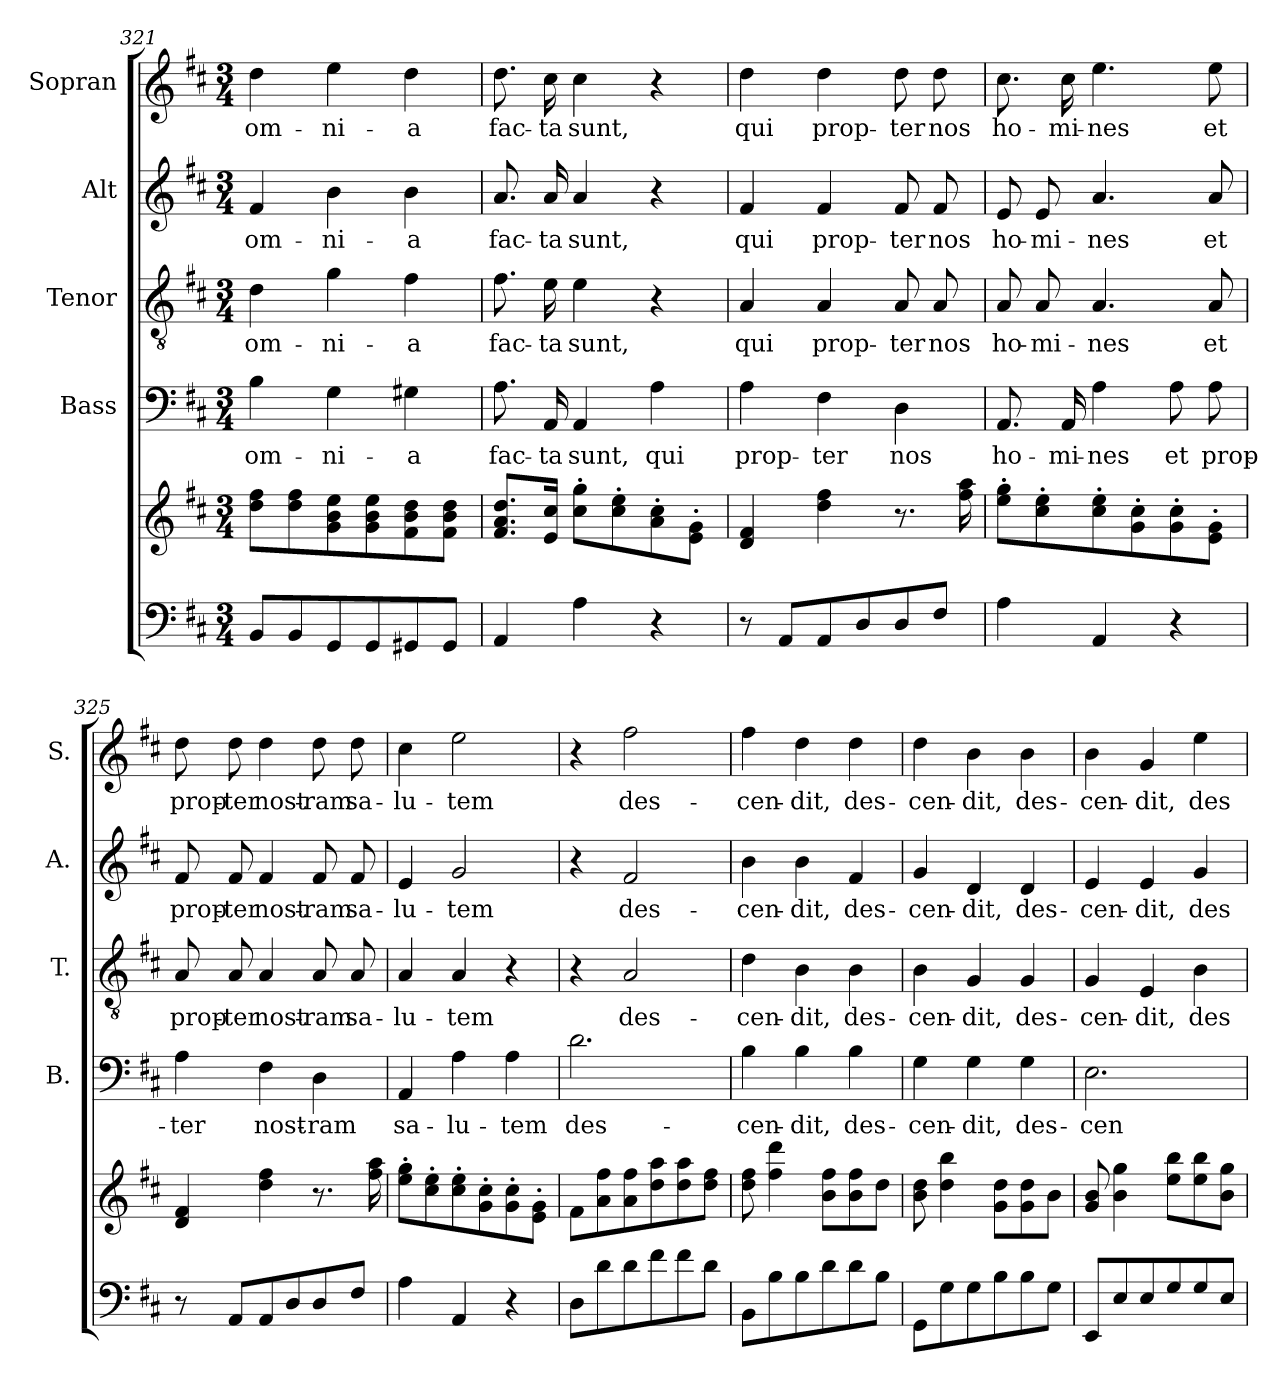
**kern	**kern	**kern	**text	**kern	**text	**kern	**text	**kern	**text
*part5	*part5	*part4	*part4	*part3	*part3	*part2	*part2	*part1	*part1
*staff6	*staff5	*staff4	*staff4	*staff3	*staff3	*staff2	*staff2	*staff1	*staff1
*	*	*I"Bass	*	*I"Tenor	*	*I"Alt	*	*I"Sopran	*
*	*	*I'B.	*	*I'T.	*	*I'A.	*	*I'S.	*
*clefF4	*clefG2	*clefF4	*	*clefGv2	*	*clefG2	*	*clefG2	*
*k[f#c#]	*k[f#c#]	*k[f#c#]	*	*k[f#c#]	*	*k[f#c#]	*	*k[f#c#]	*
*D:	*D:	*D:	*	*D:	*	*D:	*	*D:	*
*M3/4	*M3/4	*M3/4	*	*M3/4	*	*M3/4	*	*M3/4	*
=321	=321	=321	=321	=321	=321	=321	=321	=321	=321
!	!	!	!LO:LY:b	!	!LO:LY:b	!	!LO:LY:b	!	!LO:LY:b
8BB/L	8dd\ 8ff#\L	4B\	om-	4d\	om-	4f#/	om-	4dd\	om-
8BB/	8dd\ 8ff#\	.	.	.	.	.	.	.	.
!	!	!	!LO:LY:b	!	!LO:LY:b	!	!LO:LY:b	!	!LO:LY:b
8GG/	8g\ 8b\ 8ee\	4G\	-ni-	4g\	-ni-	4b\	-ni-	4ee\	-ni-
8GG/	8g\ 8b\ 8ee\	.	.	.	.	.	.	.	.
!	!	!	!LO:LY:b	!	!LO:LY:b	!	!LO:LY:b	!	!LO:LY:b
8GG#X/	8f#\ 8b\ 8dd\	4G#X\	-a	4f#\	-a	4b\	-a	4dd\	-a
8GG#/J	8f#\ 8b\ 8dd\J	.	.	.	.	.	.	.	.
=322	=322	=322	=322	=322	=322	=322	=322	=322	=322
!	!	!	!LO:LY:b	!	!LO:LY:b	!	!LO:LY:b	!	!LO:LY:b
4AA/	8.f#/ 8.a/ 8.dd/L	8.A\	fac-	8.f#\	fac-	8.a/	fac-	8.dd\	fac-
!	!	!	!LO:LY:b	!	!LO:LY:b	!	!LO:LY:b	!	!LO:LY:b
.	16e/ 16cc#/Jk	16AA/	-ta	16e\	-ta	16a/	-ta	16cc#\	-ta
!	!	!	!LO:LY:b	!	!LO:LY:b	!	!LO:LY:b	!	!LO:LY:b
4A\	8cc#\'> 8gg\'>L	4AA/	sunt,	4e\	sunt,	4a/	sunt,	4cc#\	sunt,
.	8cc#\'> 8ee\'>	.	.	.	.	.	.	.	.
!	!	!	!LO:LY:b	!	!	!	!	!	!
4r	8a\'> 8cc#\'>	4A\	qui	4r	.	4r	.	4r	.
.	8e\'> 8g\'>J	.	.	.	.	.	.	.	.
=323	=323	=323	=323	=323	=323	=323	=323	=323	=323
!	!	!	!LO:LY:b	!	!LO:LY:b	!	!LO:LY:b	!	!LO:LY:b
8r	4d/ 4f#/	4A\	prop-	4A/	qui	4f#/	qui	4dd\	qui
8AA/L	.	.	.	.	.	.	.	.	.
!	!	!	!LO:LY:b	!	!LO:LY:b	!	!LO:LY:b	!	!LO:LY:b
8AA/	4dd\ 4ff#\	4F#\	-ter	4A/	prop-	4f#/	prop-	4dd\	prop-
8D/	.	.	.	.	.	.	.	.	.
!	!	!	!LO:LY:b	!	!LO:LY:b	!	!LO:LY:b	!	!LO:LY:b
8D/	8.r	4D\	nos	8A/	-ter	8f#/	-ter	8dd\	-ter
!	!	!	!	!	!LO:LY:b	!	!LO:LY:b	!	!LO:LY:b
8F#/J	.	.	.	8A/	nos	8f#/	nos	8dd\	nos
.	16ff#\ 16aa\	.	.	.	.	.	.	.	.
=324	=324	=324	=324	=324	=324	=324	=324	=324	=324
!	!	!	!LO:LY:b	!	!LO:LY:b	!	!LO:LY:b	!	!LO:LY:b
4A\	8ee\'> 8gg\'>L	8.AA/	ho-	8A/	ho-	8e/	ho-	8.cc#\	ho-
!	!	!	!	!	!LO:LY:b	!	!LO:LY:b	!	!
.	8cc#\'> 8ee\'>	.	.	8A/	-mi-	8e/	-mi-	.	.
!	!	!	!LO:LY:b	!	!	!	!	!	!LO:LY:b
.	.	16AA/	-mi-	.	.	.	.	16cc#\	-mi-
!	!	!	!LO:LY:b	!	!LO:LY:b	!	!LO:LY:b	!	!LO:LY:b
4AA/	8cc#\'> 8ee\'>	4A\	-nes	4.A/	-nes	4.a/	-nes	4.ee\	-nes
.	8g\'> 8cc#\'>	.	.	.	.	.	.	.	.
!	!	!	!LO:LY:b	!	!	!	!	!	!
4r	8g\'> 8cc#\'>	8A\	et	.	.	.	.	.	.
!	!	!	!LO:LY:b	!	!LO:LY:b	!	!LO:LY:b	!	!LO:LY:b
.	8e\'> 8g\'>J	8A\	prop-	8A/	et	8a/	et	8ee\	et
=325	=325	=325	=325	=325	=325	=325	=325	=325	=325
!	!	!	!LO:LY:b	!	!LO:LY:b	!	!LO:LY:b	!	!LO:LY:b
8r	4d/ 4f#/	4A\	-ter	8A/	prop-	8f#/	prop-	8dd\	prop-
!	!	!	!	!	!LO:LY:b	!	!LO:LY:b	!	!LO:LY:b
8AA/L	.	.	.	8A/	-ter	8f#/	-ter	8dd\	-ter
!	!	!	!LO:LY:b	!	!LO:LY:b	!	!LO:LY:b	!	!LO:LY:b
8AA/	4dd\ 4ff#\	4F#\	nost-	4A/	nost-	4f#/	nost-	4dd\	nost-
8D/	.	.	.	.	.	.	.	.	.
!	!	!	!LO:LY:b	!	!LO:LY:b	!	!LO:LY:b	!	!LO:LY:b
8D/	8.r	4D\	-ram	8A/	-ram	8f#/	-ram	8dd\	-ram
!	!	!	!	!	!LO:LY:b	!	!LO:LY:b	!	!LO:LY:b
8F#/J	.	.	.	8A/	sa-	8f#/	sa-	8dd\	sa-
.	16ff#\ 16aa\	.	.	.	.	.	.	.	.
!!LO:LB:g=z
=326	=326	=326	=326	=326	=326	=326	=326	=326	=326
!	!	!	!LO:LY:b	!	!LO:LY:b	!	!LO:LY:b	!	!LO:LY:b
4A\	8ee\'> 8gg\'>L	4AA/	sa-	4A/	-lu-	4e/	-lu-	4cc#\	-lu-
.	8cc#\'> 8ee\'>	.	.	.	.	.	.	.	.
!	!	!	!LO:LY:b	!	!LO:LY:b	!	!LO:LY:b	!	!LO:LY:b
4AA/	8cc#\'> 8ee\'>	4A\	-lu-	4A/	-tem	2g/	-tem	2ee\	-tem
.	8g\'> 8cc#\'>	.	.	.	.	.	.	.	.
!	!	!	!LO:LY:b	!	!	!	!	!	!
4r	8g\'> 8cc#\'>	4A\	-tem	4r	.	.	.	.	.
.	8e\'> 8g\'>J	.	.	.	.	.	.	.	.
=327	=327	=327	=327	=327	=327	=327	=327	=327	=327
!	!	!	!LO:LY:b	!	!	!	!	!	!
8D\L	8f#\L	2.d\	des-	4r	.	4r	.	4r	.
8d\	8a\ 8ff#\	.	.	.	.	.	.	.	.
!	!	!	!	!	!LO:LY:b	!	!LO:LY:b	!	!LO:LY:b
8d\	8a\ 8ff#\	.	.	2A/	des-	2f#/	des-	2ff#\	des-
8f#\	8dd\ 8aa\	.	.	.	.	.	.	.	.
8f#\	8dd\ 8aa\	.	.	.	.	.	.	.	.
8d\J	8dd\ 8ff#\J	.	.	.	.	.	.	.	.
=328	=328	=328	=328	=328	=328	=328	=328	=328	=328
!	!	!	!LO:LY:b	!	!LO:LY:b	!	!LO:LY:b	!	!LO:LY:b
8BB\L	8dd\ 8ff#\	4B\	-cen-	4d\	-cen-	4b\	-cen-	4ff#\	-cen-
8B\	4ff#\ 4ddd\	.	.	.	.	.	.	.	.
!	!	!	!LO:LY:b	!	!LO:LY:b	!	!LO:LY:b	!	!LO:LY:b
8B\	.	4B\	-dit,	4B\	-dit,	4b\	-dit,	4dd\	-dit,
8d\	8b\ 8ff#\L	.	.	.	.	.	.	.	.
!	!	!	!LO:LY:b	!	!LO:LY:b	!	!LO:LY:b	!	!LO:LY:b
8d\	8b\ 8ff#\	4B\	des-	4B\	des-	4f#/	des-	4dd\	des-
8B\J	8dd\J	.	.	.	.	.	.	.	.
=329	=329	=329	=329	=329	=329	=329	=329	=329	=329
!	!	!	!LO:LY:b	!	!LO:LY:b	!	!LO:LY:b	!	!LO:LY:b
8GG\L	8b\ 8dd\	4G\	-cen-	4B\	-cen-	4g/	-cen-	4dd\	-cen-
8G\	4dd\ 4bb\	.	.	.	.	.	.	.	.
!	!	!	!LO:LY:b	!	!LO:LY:b	!	!LO:LY:b	!	!LO:LY:b
8G\	.	4G\	-dit,	4G/	-dit,	4d/	-dit,	4b\	-dit,
8B\	8g\ 8dd\L	.	.	.	.	.	.	.	.
!	!	!	!LO:LY:b	!	!LO:LY:b	!	!LO:LY:b	!	!LO:LY:b
8B\	8g\ 8dd\	4G\	des-	4G/	des-	4d/	des-	4b\	des-
8G\J	8b\J	.	.	.	.	.	.	.	.
=330	=330	=330	=330	=330	=330	=330	=330	=330	=330
!	!	!	!LO:LY:b	!	!LO:LY:b	!	!LO:LY:b	!	!LO:LY:b
8EE/L	8g/ 8b/	2.E\	-cen-	4G/	-cen-	4e/	-cen-	4b\	-cen-
8E/	4b\ 4gg\	.	.	.	.	.	.	.	.
!	!	!	!	!	!LO:LY:b	!	!LO:LY:b	!	!LO:LY:b
8E/	.	.	.	4E/	-dit,	4e/	-dit,	4g/	-dit,
8G/	8ee\ 8bb\L	.	.	.	.	.	.	.	.
!	!	!	!	!	!LO:LY:b	!	!LO:LY:b	!	!LO:LY:b
8G/	8ee\ 8bb\	.	.	4B\	des-	4g/	des-	4ee\	des-
8E/J	8b\ 8gg\J	.	.	.	.	.	.	.	.
=	=	=	=	=	=	=	=	=	=
*-	*-	*-	*-	*-	*-	*-	*-	*-	*-
